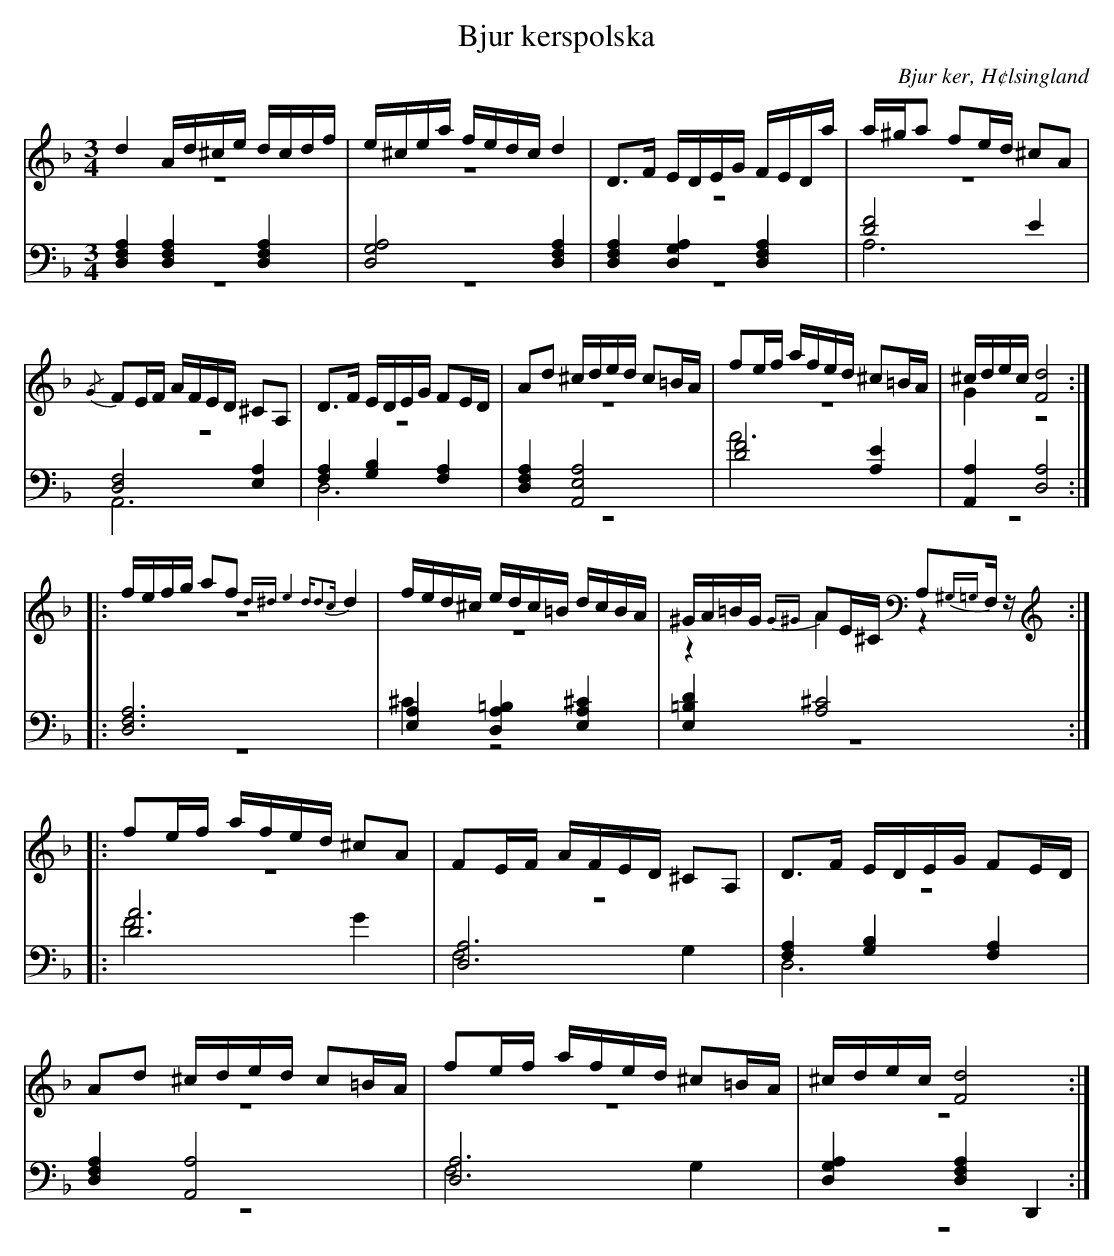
X:1
T: Bjur kerspolska
O: Bjur ker, H¢lsingland
M: 3/4
L: 1/16
K: Dm
V:1
V:2 merge
V:3
V:4 merge
V:1
d4 Ad^ce dcdf |e^cea fedc d4|D2>F2 EDEG FEDa|a^ga2 f2ed ^c2A2|
{/G}F2EF AFED ^C2A,2|D2>F2 EDEG F2ED|A2d2 ^cded c2=BA|f2ef afed ^c2=BA|^cdec [F8d8]:|
|:fefg a2f2 {d^de4d^=d2c}d4 |fed^c edc=B dcBA|^GA=BG {G^G}A2E^C A,2{^G,=G,}F,z:|
|:f2ef afed ^c2A2|F2EF AFED ^C2A,2|D2>F2 EDEG F2ED|
A2d2 ^cded c2=BA|f2ef afed ^c2=BA|^cdec [F8d8]:|
V:2
z12|z12|z12|z12|
z12|z12|z12|z12|G4 z8:|
|:z12|z12|z4 A4 z4:|
|:z12|z12|z12|
z12|z12|z12:|
V:3 clef=bass
[D,4F,4A,4] [D,4F,4A,4] [D,4F,4A,4]|[D,8G,8A,8] [D,4F,4A,4]|[D,4F,4A,4] [D,4G,4A,4] [D,4F,4A,4]|[D8F8] E4|
[D,8F,8] [E,4A,4]|[F,4A,4] [G,4B,4] [F,4A,4]|[D,4F,4A,4] [A,,8E,8A,8]|[D8F8] [A,4E4]|[A,,4A,4] [D,8A,8]:|
|:[D,12F,12A,12]|[E,4A,4] [A,4=B,4D,4] [E,4A,4^C4]|[E,4=B,4D4] [A,8^C8]:|
|:[D12A12]|[D,12A,12]|[F,4A,4] [G,4B,4] [F,4A,4]|
[D,4F,4A,4] [A,,8A,8]|[D,12A,12]|[D,4G,4A,4] [D,4F,4A,4] D,,4:|
V:4 clef=bass
z12|z12|z12|A,12|
A,,12|D,12|z12|A12|z12:|
|:z12|^C4 z8|z12:|
|:F8 G4|F,8 G,4|D,12|
z12|F,8 G,4|z12:|
